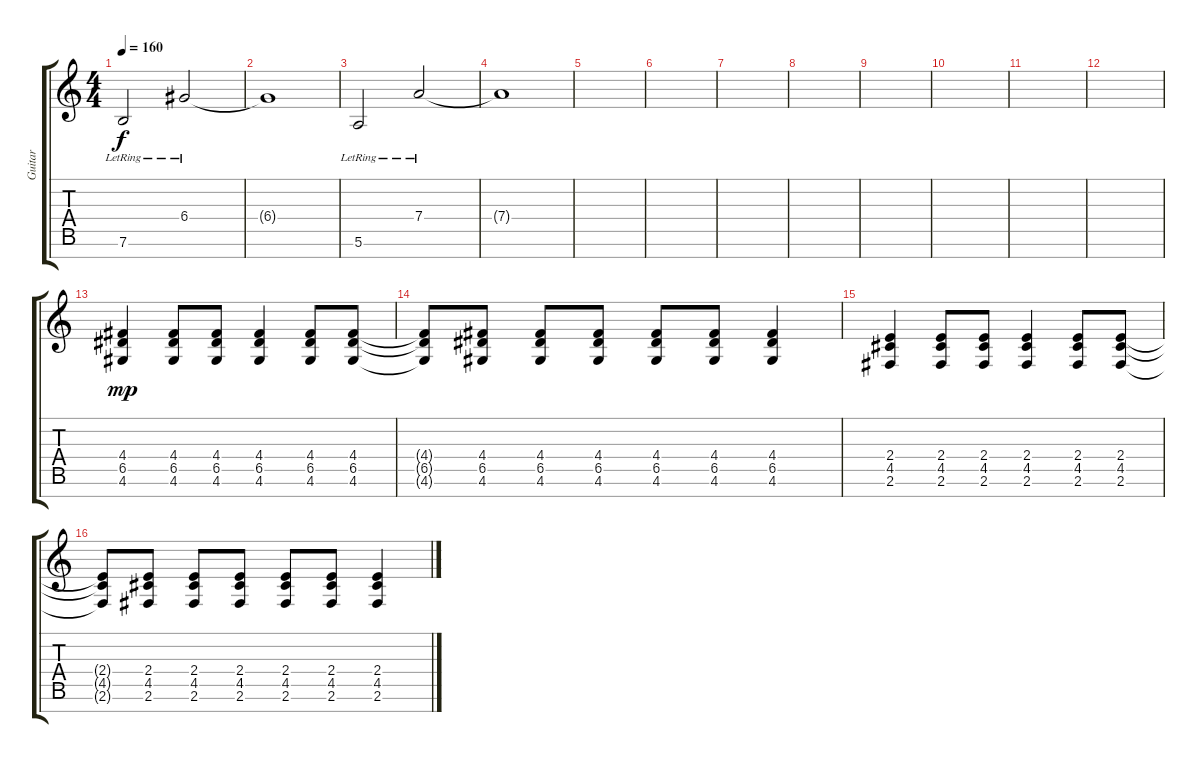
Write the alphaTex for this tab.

\track ("Guitar" "Guitar") {instrument electricguitarjazz}
\staff {score tabs}
\tuning (E4 B3 G3 D3 A2 E2 B1) {hide}
\ts (4 4)
\tempo 160
\clef g2
\ks c
7.6{lr}.2{dy f} 6.4{lr}.2 |
6.4{t}.1 |
5.6{lr}.2 7.4{lr}.2 |
7.4{t}.1 |
|
|
|
|
|
|
|
|
(4.4 6.5 4.6).4{dy mp instrument electricguitarjazz} (4.4 6.5 4.6).8 (4.4 6.5 4.6).8 (4.4 6.5 4.6).4 (4.4 6.5 4.6).8 (4.4 6.5 4.6).8 |
(4.4{t} 6.5{t} 4.6{t}).8 (4.4 6.5 4.6).8 (4.4 6.5 4.6).8 (4.4 6.5 4.6).8 (4.4 6.5 4.6).8 (4.4 6.5 4.6).8 (4.4 6.5 4.6).4 |
(2.4 4.5 2.6).4 (2.4 4.5 2.6).8 (2.4 4.5 2.6).8 (2.4 4.5 2.6).4 (2.4 4.5 2.6).8 (2.4 4.5 2.6).8 |
(2.4{t} 4.5{t} 2.6{t}).8 (2.4 4.5 2.6).8 (2.4 4.5 2.6).8 (2.4 4.5 2.6).8 (2.4 4.5 2.6).8 (2.4 4.5 2.6).8 (2.4 4.5 2.6).4
